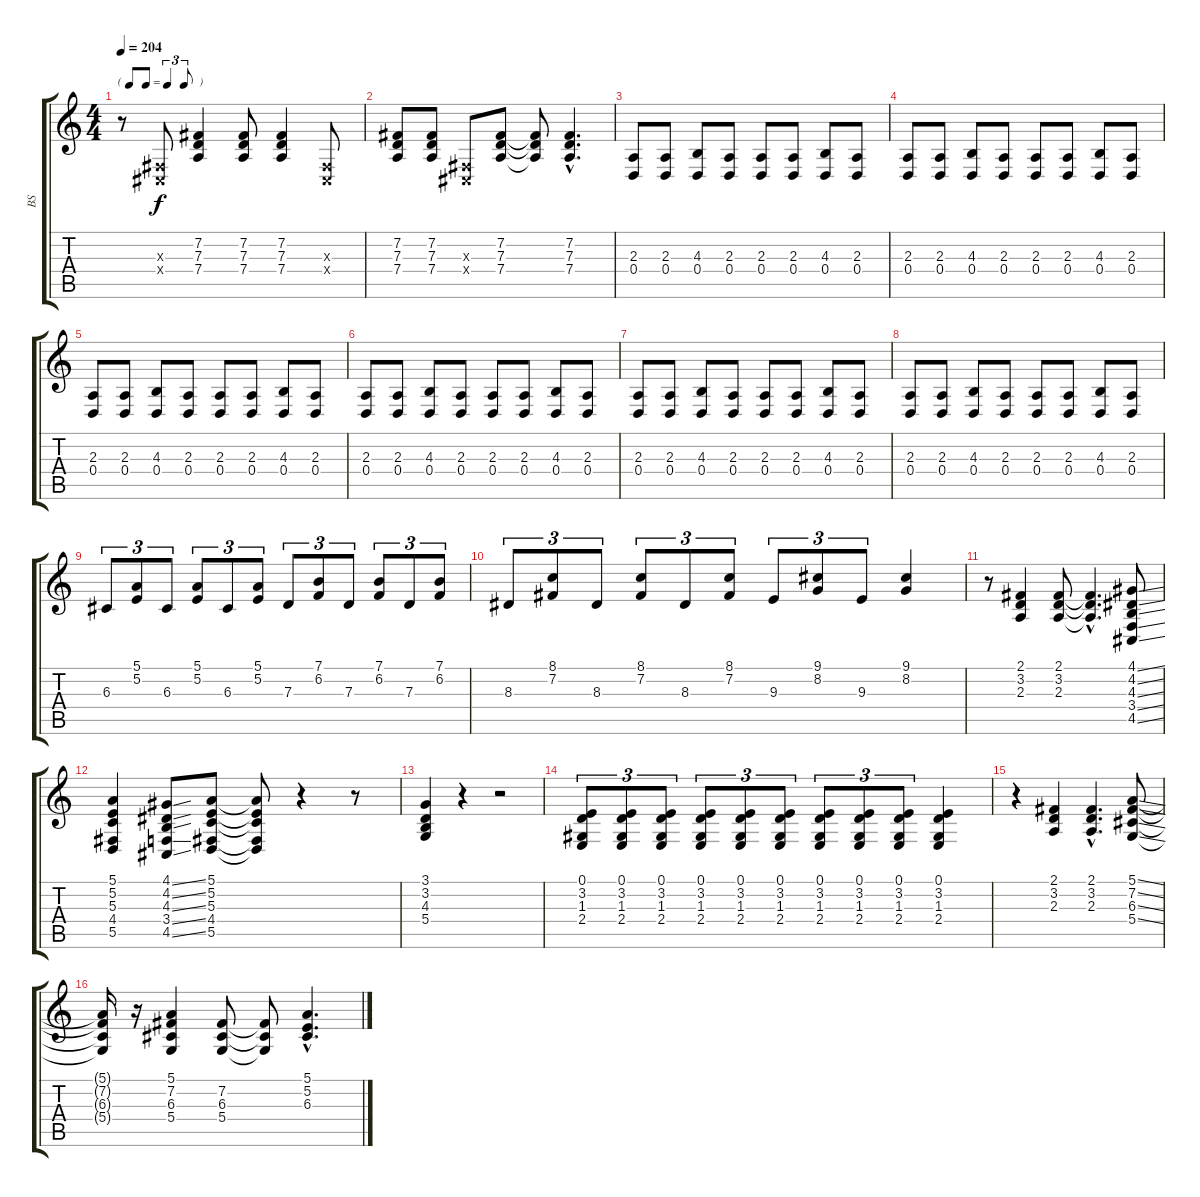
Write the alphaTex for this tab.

\track ("BS" "BS") {instrument lead8bassandlead}
\staff {score tabs}
\tuning (E4 B3 G3 D3 A2 E2) {hide}
\ts (4 4)
\tf triplet8th
\tempo 204
\clef g2
\ks c
r.8{dy f} (-1.3{x} -1.4{x}).8 (7.2 7.3 7.4).4 (7.2 7.3 7.4).8 (7.2 7.3 7.4).4 (-1.3{x} -1.4{x}).8 |
(7.2 7.3 7.4).8 (7.2 7.3 7.4).8 (-1.3{x} -1.4{x}).8 (7.2 7.3 7.4).8 (7.2{t} 7.3{t} 7.4{t}).8 (7.2{hac} 7.3{hac} 7.4{hac}).4{d} |
(2.3 0.4).8 (2.3 0.4).8 (4.3 0.4).8 (2.3 0.4).8 (2.3 0.4).8 (2.3 0.4).8 (4.3 0.4).8 (2.3 0.4).8 |
(2.3 0.4).8 (2.3 0.4).8 (4.3 0.4).8 (2.3 0.4).8 (2.3 0.4).8 (2.3 0.4).8 (4.3 0.4).8 (2.3 0.4).8 |
(2.3 0.4).8 (2.3 0.4).8 (4.3 0.4).8 (2.3 0.4).8 (2.3 0.4).8 (2.3 0.4).8 (4.3 0.4).8 (2.3 0.4).8 |
(2.3 0.4).8 (2.3 0.4).8 (4.3 0.4).8 (2.3 0.4).8 (2.3 0.4).8 (2.3 0.4).8 (4.3 0.4).8 (2.3 0.4).8 |
(2.3 0.4).8 (2.3 0.4).8 (4.3 0.4).8 (2.3 0.4).8 (2.3 0.4).8 (2.3 0.4).8 (4.3 0.4).8 (2.3 0.4).8 |
(2.3 0.4).8 (2.3 0.4).8 (4.3 0.4).8 (2.3 0.4).8 (2.3 0.4).8 (2.3 0.4).8 (4.3 0.4).8 (2.3 0.4).8 |
6.3.8{tu (3 2)} (5.1 5.2).8{tu (3 2)} 6.3.8{tu (3 2)} (5.1 5.2).8{tu (3 2)} 6.3.8{tu (3 2)} (5.1 5.2).8{tu (3 2)} 7.3.8{tu (3 2)} (7.1 6.2).8{tu (3 2)} 7.3.8{tu (3 2)} (7.1 6.2).8{tu (3 2)} 7.3.8{tu (3 2)} (7.1 6.2).8{tu (3 2)} |
8.3.8{tu (3 2)} (8.1 7.2).8{tu (3 2)} 8.3.8{tu (3 2)} (8.1 7.2).8{tu (3 2)} 8.3.8{tu (3 2)} (8.1 7.2).8{tu (3 2)} 9.3.8{tu (3 2)} (9.1 8.2).8{tu (3 2)} 9.3.8{tu (3 2)} (9.1 8.2).4 |
r.8 (2.1 3.2 2.3).4 (2.1 3.2 2.3).8 (2.1{hac t} 3.2{hac t} 2.3{hac t}).4{d} (4.1{ss} 4.2{ss} 4.3{ss} 3.4{ss} 4.5{ss}).8 |
(5.1 5.2 5.3 4.4 5.5).4 (4.1{ss} 4.2{ss} 4.3{ss} 3.4{ss} 4.5{ss}).8 (5.1 5.2 5.3 4.4 5.5).8 (5.1{t} 5.2{t} 5.3{t} 4.4{t} 5.5{t}).8 r.4 r.8 |
(3.1 3.2 4.3 5.4).4 r.4 r.2 |
(0.1 3.2 1.3 2.4).8{tu (3 2)} (0.1 3.2 1.3 2.4).8{tu (3 2)} (0.1 3.2 1.3 2.4).8{tu (3 2)} (0.1 3.2 1.3 2.4).8{tu (3 2)} (0.1 3.2 1.3 2.4).8{tu (3 2)} (0.1 3.2 1.3 2.4).8{tu (3 2)} (0.1 3.2 1.3 2.4).8{tu (3 2)} (0.1 3.2 1.3 2.4).8{tu (3 2)} (0.1 3.2 1.3 2.4).8{tu (3 2)} (0.1 3.2 1.3 2.4).4 |
r.4 (2.1 3.2 2.3).4 (2.1{hac} 3.2{hac} 2.3{hac}).4{d} (5.1{ss} 7.2{ss} 6.3{ss} 5.4{ss}).8 |
(5.1{t} 7.2{t} 6.3{t} 5.4{t}).16 r.16 (5.1 7.2 6.3 5.4).4 (7.2 6.3 5.4).8 (7.2{t} 6.3{t} 5.4{t}).8 (5.1{hac} 5.2{hac} 6.3{hac}).4{d}
